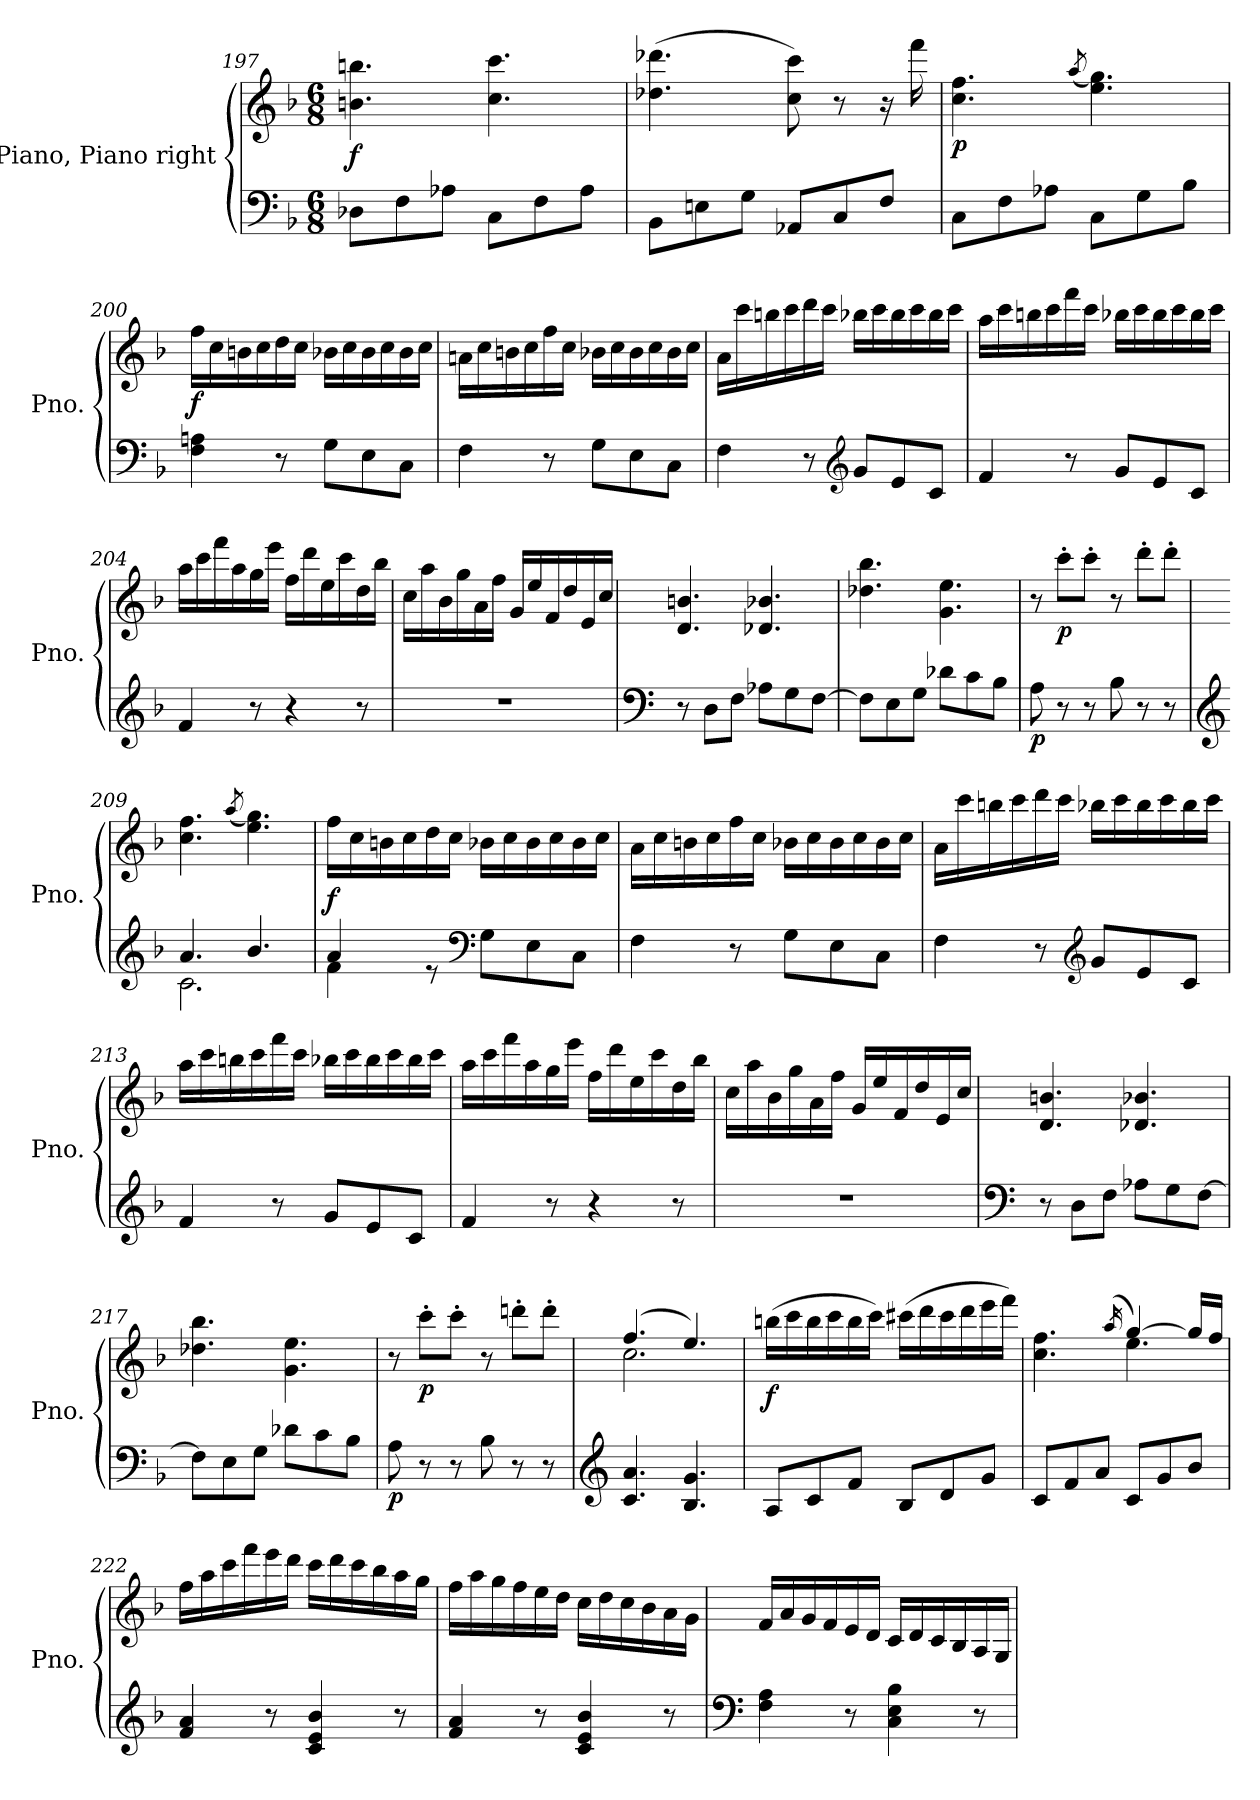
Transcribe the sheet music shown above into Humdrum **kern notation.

**kern	**kern	**dynam
*part1	*part1	*part1
*staff2	*staff1	*staff1/2
*I"Piano, Piano right	*	*
*I'Pno.	*	*
*clefF4	*clefG2	*
*k[b-]	*k[b-]	*
*M6/8	*M6/8	*
=197	=197	=197
!	!	!LO:DY:b
8D-X\L	4.bn\ 4.bbn\	f
8F\	.	.
8A-X\J	.	.
8C\L	4.cc\ 4.ccc\	.
8F\	.	.
8A-\J	.	.
=198	=198	=198
8BB-\L	(>4.dd-X\ 4.ddd-X\	.
8En\	.	.
8G\J	.	.
8AA-X/L	8cc\ 8ccc\)	.
8C/	8r	.
8F/J	16r	.
.	16fff\	.
=199	=199	=199
!	!	!LO:DY:b
8C\L	4.cc\ 4.ff\	p
8F\	.	.
8A-X\J	.	.
.	(<8qaa/	.
8C\L	4.ee\ 4.gg\)	.
8G\	.	.
8B-\J	.	.
=200	=200	=200
!	!	!LO:DY:b
4F\ 4An\	16ff\LL	f
.	16cc\	.
.	16bn\	.
.	16cc\	.
8r	16dd\	.
.	16cc\JJ	.
8G\L	16b-X\LL	.
.	16cc\	.
8E\	16b-\	.
.	16cc\	.
8C\J	16b-\	.
.	16cc\JJ	.
=201	=201	=201
4F\	16an\LL	.
.	16cc\	.
.	16bn\	.
.	16cc\	.
8r	16ff\	.
.	16cc\JJ	.
8G\L	16b-X\LL	.
.	16cc\	.
8E\	16b-\	.
.	16cc\	.
8C\J	16b-\	.
.	16cc\JJ	.
=202	=202	=202
4F\	16a\LL	.
.	16ccc\	.
.	16bbn\	.
.	16ccc\	.
8r	16ddd\	.
.	16ccc\JJ	.
*clefG2	*	*
8g/L	16bb-X\LL	.
.	16ccc\	.
8e/	16bb-\	.
.	16ccc\	.
8c/J	16bb-\	.
.	16ccc\JJ	.
=203	=203	=203
4f/	16aa\LL	.
.	16ccc\	.
.	16bbn\	.
.	16ccc\	.
8r	16fff\	.
.	16ccc\JJ	.
8g/L	16bb-X\LL	.
.	16ccc\	.
8e/	16bb-\	.
.	16ccc\	.
8c/J	16bb-\	.
.	16ccc\JJ	.
=204	=204	=204
4f/	16aa\LL	.
.	16ccc\	.
.	16fff\	.
.	16aa\	.
8r	16gg\	.
.	16eee\JJ	.
4r	16ff\LL	.
.	16ddd\	.
.	16ee\	.
.	16ccc\	.
8r	16dd\	.
.	16bb-\JJ	.
=205	=205	=205
2.r	16cc\LL	.
.	16aa\	.
.	16b-\	.
.	16gg\	.
.	16a\	.
.	16ff\JJ	.
.	16g/LL	.
.	16ee/	.
.	16f/	.
.	16dd/	.
.	16e/	.
.	16cc/JJ	.
=206	=206	=206
*clefF4	*	*
8r	4.d/ 4.bn/	.
8D\L	.	.
8F\J	.	.
8A-X\L	4.d-X/ 4.b-X/	.
8G\	.	.
[8F\J	.	.
=207	=207	=207
8F\L]	4.dd-X\ 4.bb-\	.
8E\	.	.
8G\J	.	.
8d-X\L	4.g\ 4.ee\	.
8c\	.	.
8B-\J	.	.
=208	=208	=208
!	!	!LO:DY:b=2
8A\	8r	p
!	!	!LO:DY:b
8r	8ccc'\L	p
8r	8ccc'\J	.
8B-\	8r	.
8r	8ddd'\L	.
8r	8ddd'\J	.
=209	=209	=209
*clefG2	*	*
*^	*	*
4.a/	2.c\	4.cc\ 4.ff\	.
.	.	(<8qaa/	.
4.b-/	.	4.ee\ 4.gg\)	.
=210	=210	=210	=210
!	!	!	!LO:DY:a=2
4a/	4f\	16ff\LL	f
.	.	16cc\	.
.	.	16bn\	.
.	.	16cc\	.
8re	2ryy	16dd\	.
.	.	16cc\JJ	.
*clefF4	*	*	*
8G\L	.	16b-X\LL	.
.	.	16cc\	.
8E\	.	16b-\	.
.	.	16cc\	.
8C\J	.	16b-\	.
.	.	16cc\JJ	.
*v	*v	*	*
=211	=211	=211
4F\	16a\LL	.
.	16cc\	.
.	16bn\	.
.	16cc\	.
8r	16ff\	.
.	16cc\JJ	.
8G\L	16b-X\LL	.
.	16cc\	.
8E\	16b-\	.
.	16cc\	.
8C\J	16b-\	.
.	16cc\JJ	.
=212	=212	=212
4F\	16a\LL	.
.	16ccc\	.
.	16bbn\	.
.	16ccc\	.
8r	16ddd\	.
.	16ccc\JJ	.
*clefG2	*	*
8g/L	16bb-X\LL	.
.	16ccc\	.
8e/	16bb-\	.
.	16ccc\	.
8c/J	16bb-\	.
.	16ccc\JJ	.
=213	=213	=213
4f/	16aa\LL	.
.	16ccc\	.
.	16bbn\	.
.	16ccc\	.
8r	16fff\	.
.	16ccc\JJ	.
8g/L	16bb-X\LL	.
.	16ccc\	.
8e/	16bb-\	.
.	16ccc\	.
8c/J	16bb-\	.
.	16ccc\JJ	.
=214	=214	=214
4f/	16aa\LL	.
.	16ccc\	.
.	16fff\	.
.	16aa\	.
8r	16gg\	.
.	16eee\JJ	.
4r	16ff\LL	.
.	16ddd\	.
.	16ee\	.
.	16ccc\	.
8r	16dd\	.
.	16bb-\JJ	.
=215	=215	=215
2.r	16cc\LL	.
.	16aa\	.
.	16b-\	.
.	16gg\	.
.	16a\	.
.	16ff\JJ	.
.	16g/LL	.
.	16ee/	.
.	16f/	.
.	16dd/	.
.	16e/	.
.	16cc/JJ	.
=216	=216	=216
*clefF4	*	*
8r	4.d/ 4.bn/	.
8D\L	.	.
8F\J	.	.
8A-X\L	4.d-X/ 4.b-X/	.
8G\	.	.
[8F\J	.	.
=217	=217	=217
8F\L]	4.dd-X\ 4.bb-\	.
8E\	.	.
8G\J	.	.
8d-X\L	4.g\ 4.ee\	.
8c\	.	.
8B-\J	.	.
=218	=218	=218
!	!	!LO:DY:b=2
8A\	8r	p
!	!	!LO:DY:b
8r	8ccc'\L	p
8r	8ccc'\J	.
8B-\	8r	.
8r	8dddn'\L	.
8r	8ddd'\J	.
=219	=219	=219
*clefG2	*	*
*	*^	*
4.c/ 4.a/	(>4.ff/	2.cc\	.
4.B-/ 4.g/	4.ee/)	.	.
*	*v	*v	*
=220	=220	=220
!	!	!LO:DY:b
8A/L	(>16bbn\LL	f
.	16ccc\	.
8c/	16bb\	.
.	16ccc\	.
8f/J	16bb\	.
.	16ccc\JJ)	.
8B-/L	(>16ccc#X\LL	.
.	16ddd\	.
8d/	16ccc#\	.
.	16ddd\	.
8g/J	16eee\	.
.	16fff\JJ)	.
=221	=221	=221
*	*^	*
8c/L	4.cc\ 4.ff\	4.ryy	.
8f/	.	.	.
8a/J	.	.	.
.	(>16qaa/	.	.
8c/L	[4gg/)	4.ee\	.
8g/	.	.	.
8b-/J	16gg/LL]	.	.
.	16ff/JJ	.	.
*	*v	*v	*
=222	=222	=222
4f/ 4a/	16ff\LL	.
.	16aa\	.
.	16ccc\	.
.	16fff\	.
8r	16eee\	.
.	16ddd\JJ	.
4c/ 4e/ 4b-/	16ccc\LL	.
.	16ddd\	.
.	16ccc\	.
.	16bb-\	.
8r	16aa\	.
.	16gg\JJ	.
=223	=223	=223
4f/ 4a/	16ff\LL	.
.	16aa\	.
.	16gg\	.
.	16ff\	.
8r	16ee\	.
.	16dd\JJ	.
4c/ 4e/ 4b-/	16cc\LL	.
.	16dd\	.
.	16cc\	.
.	16b-\	.
8r	16a\	.
.	16g\JJ	.
=224	=224	=224
*clefF4	*	*
4F\ 4A\	16f/LL	.
.	16a/	.
.	16g/	.
.	16f/	.
8r	16e/	.
.	16d/JJ	.
4C\ 4E\ 4B-\	16c/LL	.
.	16d/	.
.	16c/	.
.	16B-/	.
8r	16A/	.
.	16G/JJ	.
=	=	=
*-	*-	*-
